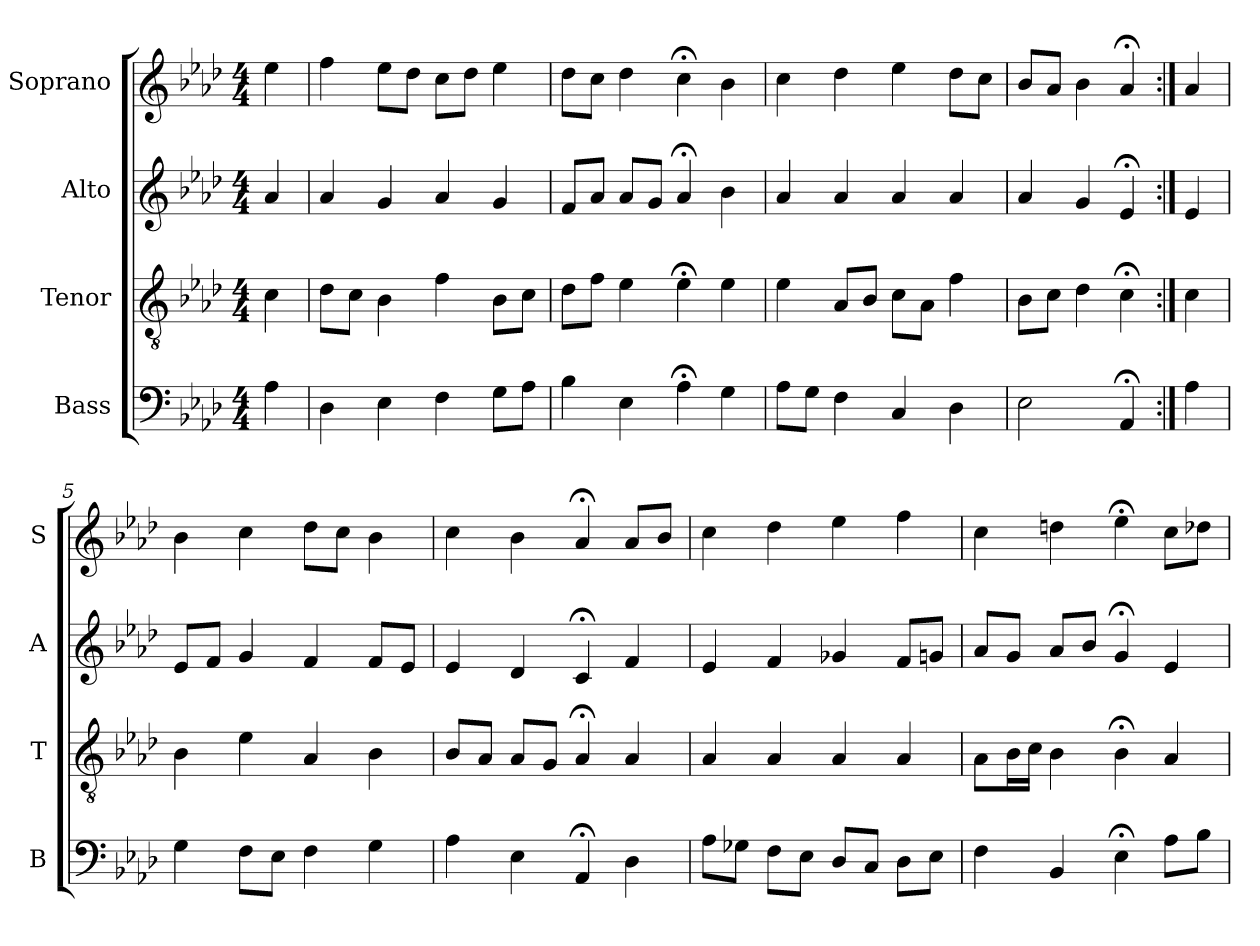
**kern	**kern	**kern	**kern
*part4	*part3	*part2	*part1
*staff4	*staff3	*staff2	*staff1
*I"Bass	*I"Tenor	*I"Alto	*I"Soprano
*I'B	*I'T	*I'A	*I'S
*clefF4	*clefGv2	*clefG2	*clefG2
*k[b-e-a-d-]	*k[b-e-a-d-]	*k[b-e-a-d-]	*k[b-e-a-d-]
*A-:	*A-:	*A-:	*A-:
*M4/4	*M4/4	*M4/4	*M4/4
*MM100	*MM100	*MM100	*MM100
=	=	=	=
4A-	4c	4a-	4ee-
=1	=1	=1	=1
4D-	8d-L	4a-	4ff
.	8cJ	.	.
4E-	4B-	4g	8ee-L
.	.	.	8dd-J
4F	4f	4a-	8ccL
.	.	.	8dd-J
8GL	8B-L	4g	4ee-
8A-J	8cJ	.	.
=2	=2	=2	=2
4B-	8d-L	8fL	8dd-L
.	8fJ	8a-J	8ccJ
4E-	4e-	8a-L	4dd-
.	.	8gJ	.
4A-;<	4e-;<	4a-;<	4cc;<
4G	4e-	4b-	4b-
=3	=3	=3	=3
8A-L	4e-	4a-	4cc
8GJ	.	.	.
4F	8A-L	4a-	4dd-
.	8B-J	.	.
4C	8cL	4a-	4ee-
.	8A-J	.	.
4D-	4f	4a-	8dd-L
.	.	.	8ccJ
=4	=4	=4	=4
2E-	8B-L	4a-	8b-L
.	8cJ	.	8a-J
.	4d-	4g	4b-
4AA-;<	4c;<	4e-;<	4a-;<
=:|!	=:|!	=:|!	=:|!
4A-	4c	4e-	4a-
=5	=5	=5	=5
4G	4B-	8e-L	4b-
.	.	8fJ	.
8FL	4e-	4g	4cc
8E-J	.	.	.
4F	4A-	4f	8dd-L
.	.	.	8ccJ
4G	4B-	8fL	4b-
.	.	8e-J	.
=6	=6	=6	=6
4A-	8B-L	4e-	4cc
.	8A-J	.	.
4E-	8A-L	4d-	4b-
.	8GJ	.	.
4AA-;<	4A-;<	4c;<	4a-;<
4D-	4A-	4f	8a-L
.	.	.	8b-J
=7	=7	=7	=7
8A-L	4A-	4e-	4cc
8G-XJ	.	.	.
8FL	4A-	4f	4dd-
8E-J	.	.	.
8D-L	4A-	4g-X	4ee-
8CJ	.	.	.
8D-L	4A-	8fL	4ff
8E-J	.	8gnJ	.
=8	=8	=8	=8
4F	8A-L	8a-L	4cc
.	16B-L	8gJ	.
.	16cJJ	.	.
4BB-	4B-	8a-L	4ddn
.	.	8b-J	.
4E-;<	4B-;<	4g;<	4ee-;<
8A-L	4A-	4e-	8ccL
8B-J	.	.	8dd-XJ
=	=	=	=
*-	*-	*-	*-
